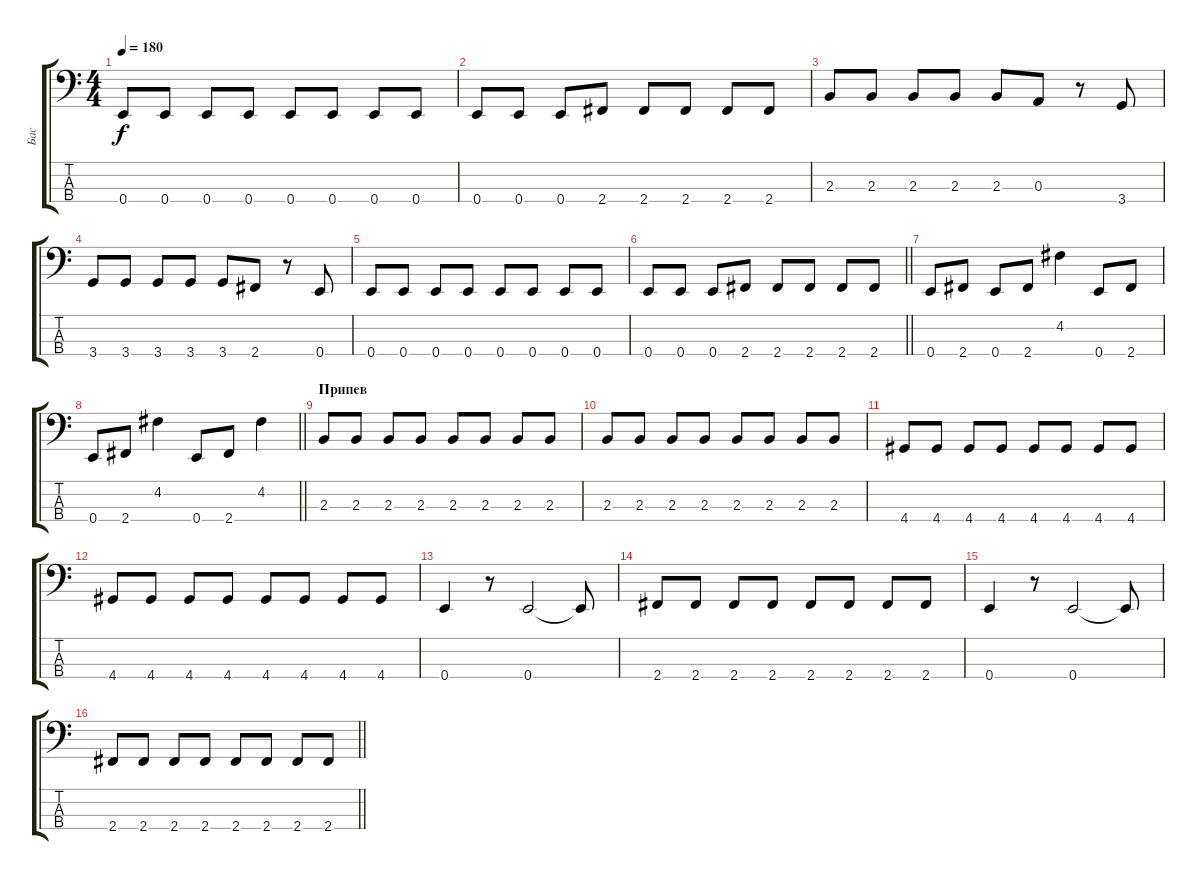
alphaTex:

\track ("Бас" "Бас") {instrument electricbassfinger}
\staff {score tabs}
\tuning (G2 D2 A1 E1) {hide}
\ts (4 4)
\tempo 180
\clef f4
\ks c
0.4.8{dy f} 0.4.8 0.4.8 0.4.8 0.4.8 0.4.8 0.4.8 0.4.8 |
0.4.8 0.4.8 0.4.8 2.4.8 2.4.8 2.4.8 2.4.8 2.4.8 |
2.3.8 2.3.8 2.3.8 2.3.8 2.3.8 0.3.8 r.8 3.4.8 |
3.4.8 3.4.8 3.4.8 3.4.8 3.4.8 2.4.8 r.8 0.4.8 |
0.4.8 0.4.8 0.4.8 0.4.8 0.4.8 0.4.8 0.4.8 0.4.8 |
\barLineRight lightlight
0.4.8 0.4.8 0.4.8 2.4.8 2.4.8 2.4.8 2.4.8 2.4.8 |
\section ("" " ")
0.4.8 2.4.8 0.4.8 2.4.8 4.2.4 0.4.8 2.4.8 |
\barLineRight lightlight
0.4.8 2.4.8 4.2.4 0.4.8 2.4.8 4.2.4 |
\section ("" "Припев")
2.3.8 2.3.8 2.3.8 2.3.8 2.3.8 2.3.8 2.3.8 2.3.8 |
2.3.8 2.3.8 2.3.8 2.3.8 2.3.8 2.3.8 2.3.8 2.3.8 |
4.4.8 4.4.8 4.4.8 4.4.8 4.4.8 4.4.8 4.4.8 4.4.8 |
4.4.8 4.4.8 4.4.8 4.4.8 4.4.8 4.4.8 4.4.8 4.4.8 |
0.4.4 r.8 0.4.2 0.4{t}.8 |
2.4.8 2.4.8 2.4.8 2.4.8 2.4.8 2.4.8 2.4.8 2.4.8 |
0.4.4 r.8 0.4.2 0.4{t}.8 |
\barLineRight lightlight
2.4.8 2.4.8 2.4.8 2.4.8 2.4.8 2.4.8 2.4.8 2.4.8
